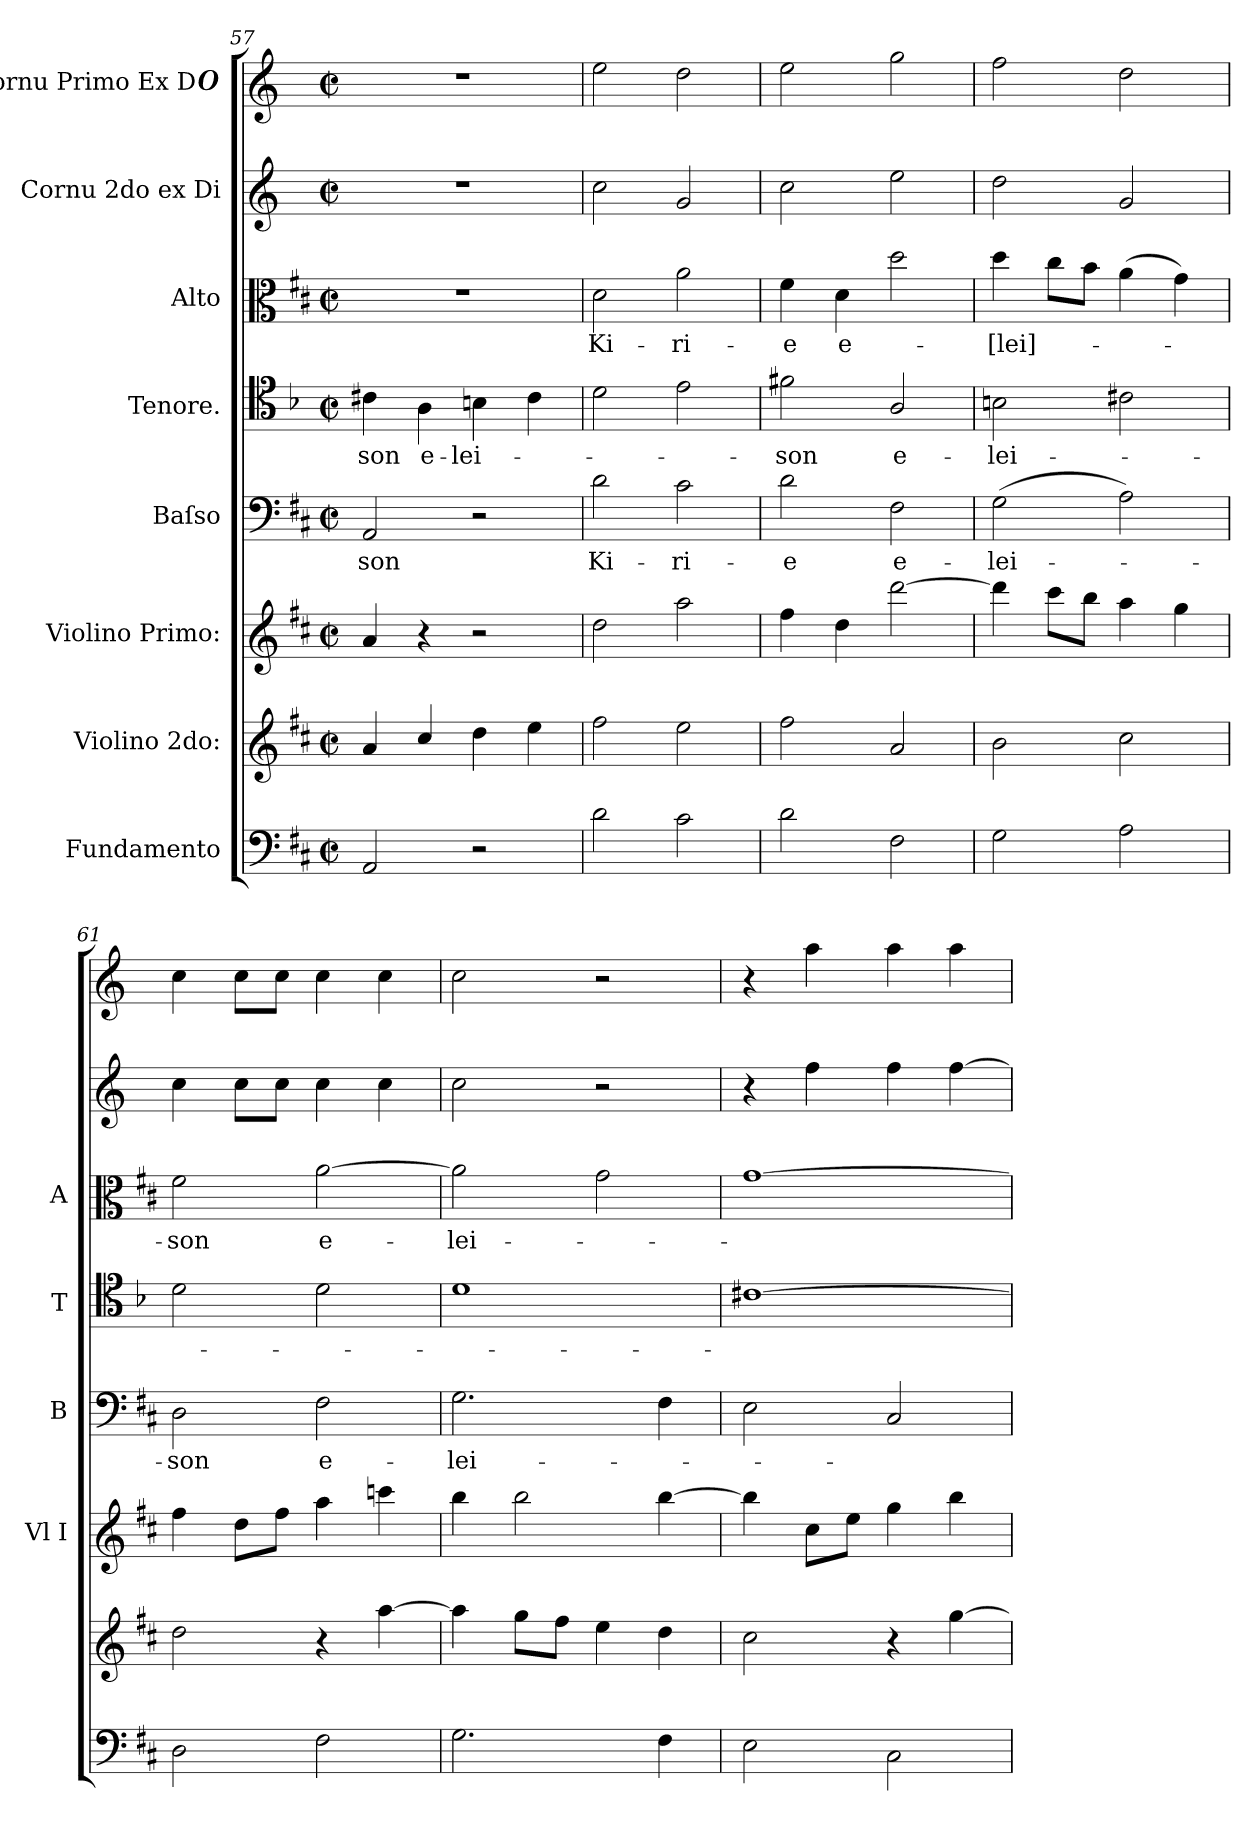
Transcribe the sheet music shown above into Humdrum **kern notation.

**kern	**kern	**kern	**kern	**text	**kern	**text	**kern	**text	**kern	**kern
*part8	*part7	*part6	*part5	*part5	*part4	*part4	*part3	*part3	*part2	*part1
*staff8	*staff7	*staff6	*staff5	*staff5	*staff4	*staff4	*staff3	*staff3	*staff2	*staff1
*I"Fundamento	*I"Violino 2do:	*I"Violino Primo:	*I"Baſso	*	*I"Tenore.	*	*I"Alto	*	*I"Cornu 2do ex Di	*I"Cornu Primo Ex D#
*	*	*I'Vl I	*I'B	*	*I'T	*	*I'A	*	*	*
*clefF4	*clefG2	*clefG2	*clefF4	*	*clefC4	*	*clefC3	*	*clefG2	*clefG2
*	*	*	*	*	*	*	*	*	*ITrd6c10	*ITrd6c10
*k[f#c#]	*k[f#c#]	*k[f#c#]	*k[f#c#]	*	*k[b-]	*	*k[f#c#]	*	*k[f#c#]	*k[f#c#]
*M2/2	*M2/2	*M2/2	*M2/2	*	*M2/2	*	*M2/2	*	*M2/2	*M2/2
*met(c|)	*met(c|)	*met(c|)	*met(c|)	*	*met(c|)	*	*met(c|)	*	*met(c|)	*met(c|)
=57	=57	=57	=57	=57	=57	=57	=57	=57	=57	=57
2AA/	4a/	4a/	2AA/	-son	4c#\	-son	1r	.	1r	1r
.	4cc#/	4r	.	.	4A\	e-	.	.	.	.
2r	4dd\	2r	2r	.	4B\	-lei-	.	.	.	.
.	4ee\	.	.	.	4c#\	.	.	.	.	.
=58	=58	=58	=58	=58	=58	=58	=58	=58	=58	=58
2d\	2ff#\	2dd\	2d\	Ki-	2d\	.	2d\	Ki-	2d\	2f#\
2c#\	2ee\	2aa\	2c#\	-ri-	2e\	.	2a\	-ri-	2A/	2e\
=59	=59	=59	=59	=59	=59	=59	=59	=59	=59	=59
2d\	2ff#\	4ff#\	2d\	-e	2f#\	-son	4f#\	-e	2d\	2f#\
.	.	4dd\	.	.	.	.	4d\	e-	.	.
2F#\	2a/	[2ddd\	2F#\	e-	2A/	e-	2dd\	.	2f#\	2a\
=60	=60	=60	=60	=60	=60	=60	=60	=60	=60	=60
2G\	2b\	4ddd\]	(2G\	-lei-	2B\	-lei-	4dd\	[lei]-	2e\	2g\
.	.	8ccc#\L	.	.	.	.	8cc#\L	.	.	.
.	.	8bb\J	.	.	.	.	8b\J	.	.	.
2A\	2cc#\	4aa\	2A\)	.	2c#\	.	(4a\	.	2A/	2e\
.	.	4gg\	.	.	.	.	4g\)	.	.	.
=61	=61	=61	=61	=61	=61	=61	=61	=61	=61	=61
2D\	2dd\	4ff#\	2D\	-son	2d\	.	2f#\	-son	4d\	4d\
.	.	8dd\L	.	.	.	.	.	.	8d\L	8d\L
.	.	8ff#\J	.	.	.	.	.	.	8d\J	8d\J
2F#\	4r	4aa\	2F#\	e-	2d\	.	[2a\	e-	4d\	4d\
.	[4aa\	4cccn\	.	.	.	.	.	.	4d\	4d\
=62	=62	=62	=62	=62	=62	=62	=62	=62	=62	=62
2.G\	4aa\]	4bb\	2.G\	-lei-	1d	.	2a\]	-lei-	2d\	2d\
.	8gg\L	2bb\	.	.	.	.	.	.	.	.
.	8ff#\J	.	.	.	.	.	.	.	.	.
.	4ee\	.	.	.	.	.	2g\	.	2r	2r
4F#\	4dd\	[4bb\	4F#\	.	.	.	.	.	.	.
=63	=63	=63	=63	=63	=63	=63	=63	=63	=63	=63
2E\	2cc#\	4bb\]	2E\	.	[1c#	.	[1g	.	4r	4r
.	.	8cc#\L	.	.	.	.	.	.	4g\	4b\
.	.	8ee\J	.	.	.	.	.	.	.	.
2C#\	4r	4gg\	2C#/	.	.	.	.	.	4g\	4b\
.	[4gg\	4bb\	.	.	.	.	.	.	[4g\	4b\
=	=	=	=	=	=	=	=	=	=	=
*-	*-	*-	*-	*-	*-	*-	*-	*-	*-	*-
